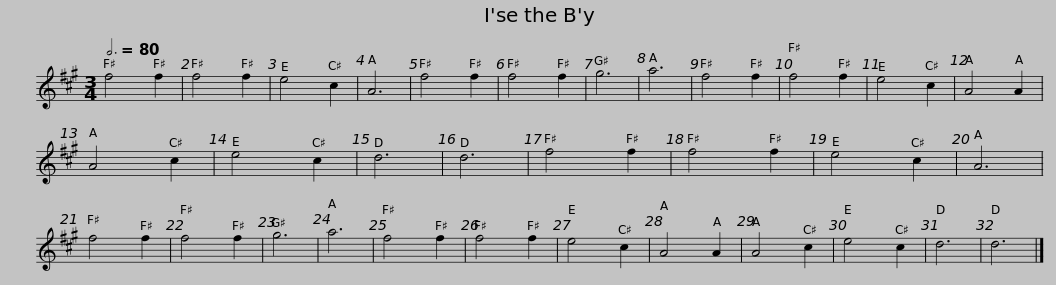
X:1
L:1/8
Q:3/4=80
M:3/4
I:linebreak $
K:A
V:1 treble
V:1
 f4 f2 | f4 f2 | e4 c2 | A6 |$ f4 f2 | %5
 f4 f2 | g6 | a6 |$ f4 f2 | f4 f2 | %10
 e4 c2 | A4 A2 |$ A4 c2 | e4 c2 | d6 | %15
 d6 |$ f4 f2 | f4 f2 | e4 c2 | A6 |$ %20
 f4 f2 | f4 f2 | g6 | a6 |$ f4 f2 | %25
 f4 f2 | e4 c2 | A4 A2 |$ A4 c2 | e4 c2 | %30
 d6 | d6 |] %32
